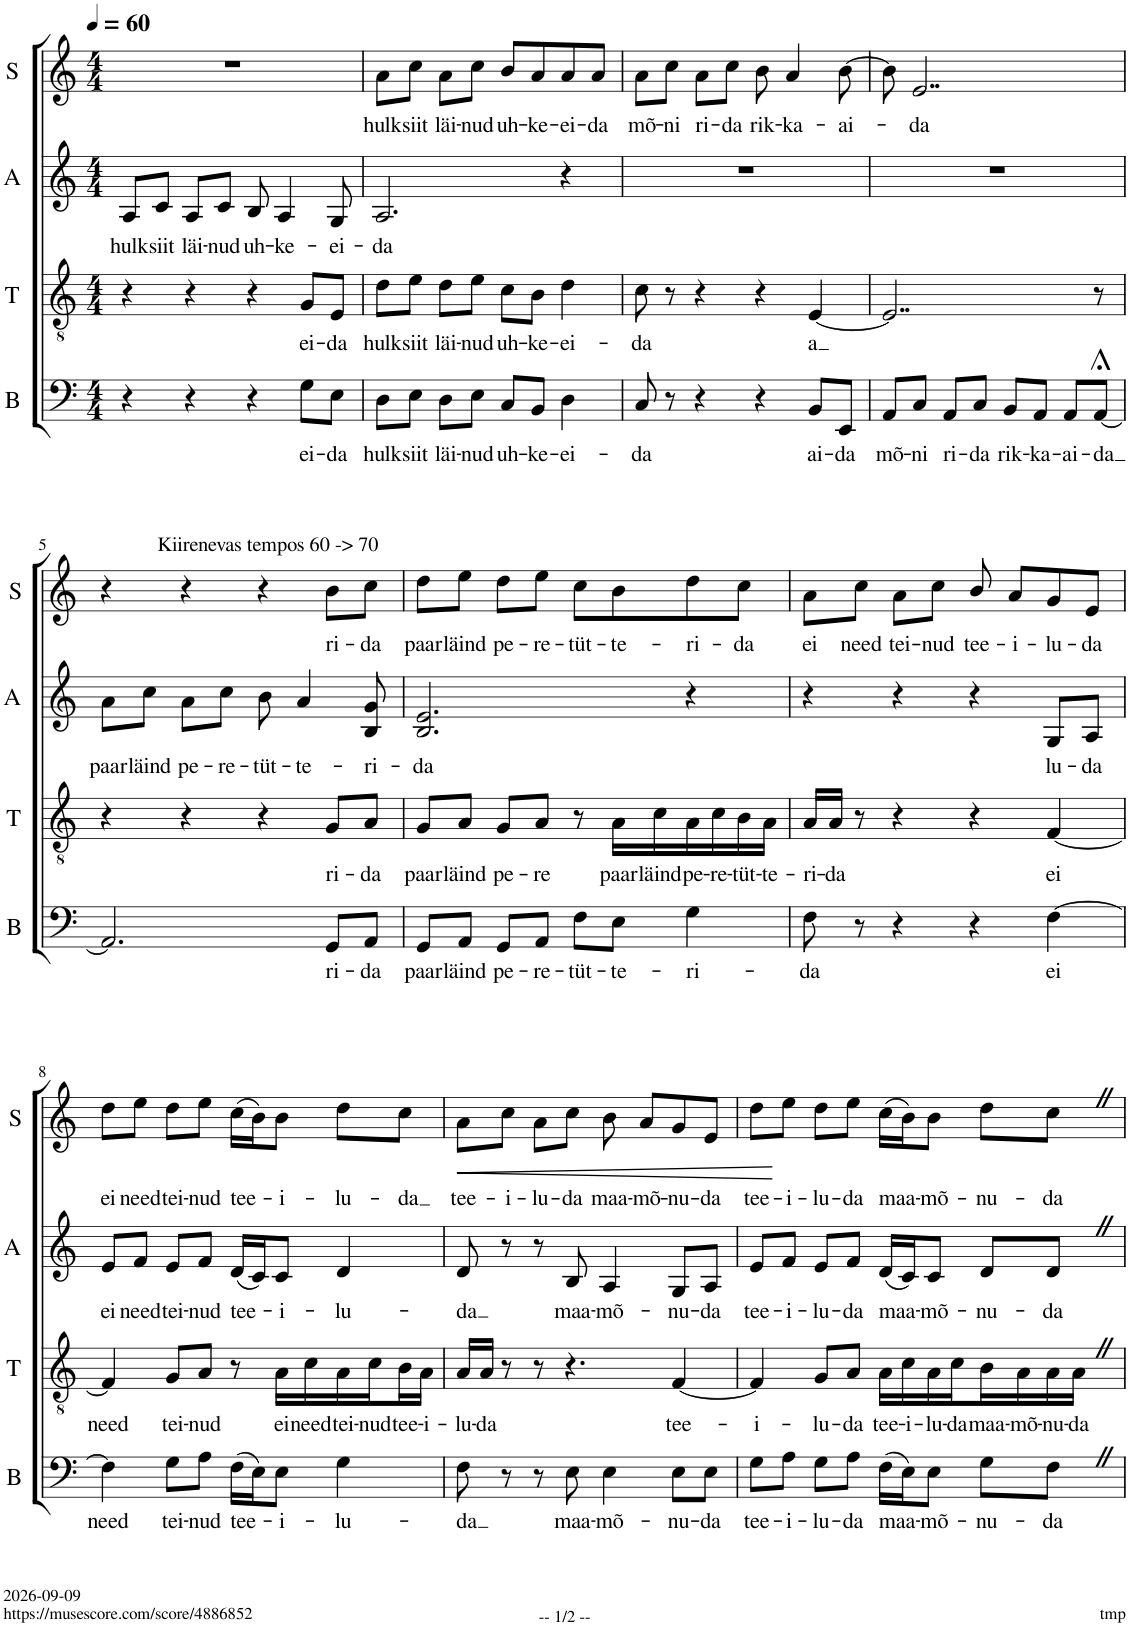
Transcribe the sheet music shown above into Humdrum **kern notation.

**kern	**text	**kern	**text	**kern	**text	**kern	**text	**dynam
*part4	*part4	*part3	*part3	*part2	*part2	*part1	*part1	*part1
*staff4	*staff4	*staff3	*staff3	*staff2	*staff2	*staff1	*staff1	*staff1
*I"B	*	*I"T	*	*I"A	*	*I"S	*	*
*I'B	*	*I'T	*	*I'A	*	*I'S	*	*
*clefF4	*	*clefGv2	*	*clefG2	*	*clefG2	*	*
*k[]	*	*k[]	*	*k[]	*	*k[]	*	*
*M4/4	*	*M4/4	*	*M4/4	*	*M4/4	*	*
*MM60	*	*MM60	*	*MM60	*	*MM60	*	*
=1	=1	=1	=1	=1	=1	=1	=1	=1
!	!	!	!	!	!LO:LY:b	!	!	!
4r	.	4r	.	8A/L	hulk	1r	.	.
!	!	!	!	!	!LO:LY:b	!	!	!
.	.	.	.	8c/J	siit	.	.	.
!	!	!	!	!	!LO:LY:b	!	!	!
4r	.	4r	.	8A/L	läi-	.	.	.
!	!	!	!	!	!LO:LY:b	!	!	!
.	.	.	.	8c/J	-nud	.	.	.
!	!	!	!	!	!LO:LY:b	!	!	!
4r	.	4r	.	8B/	uh-	.	.	.
!	!	!	!	!	!LO:LY:b	!	!	!
.	.	.	.	4A/	-ke-	.	.	.
!	!LO:LY:b	!	!LO:LY:b	!	!	!	!	!
8G\L	-ei-	8G/L	-ei-	.	.	.	.	.
!	!LO:LY:b	!	!LO:LY:b	!	!LO:LY:b	!	!	!
8E\J	-da	8E/J	-da	8G/	-ei-	.	.	.
=2	=2	=2	=2	=2	=2	=2	=2	=2
!	!LO:LY:b	!	!LO:LY:b	!	!LO:LY:b	!	!LO:LY:b	!
8D\L	hulk	8d\L	hulk	2.A/	-da	8a\L	hulk	.
!	!LO:LY:b	!	!LO:LY:b	!	!	!	!LO:LY:b	!
8E\J	siit	8e\J	siit	.	.	8cc\J	siit	.
!	!LO:LY:b	!	!LO:LY:b	!	!	!	!LO:LY:b	!
8D\L	läi-	8d\L	läi-	.	.	8a\L	läi-	.
!	!LO:LY:b	!	!LO:LY:b	!	!	!	!LO:LY:b	!
8E\J	-nud	8e\J	-nud	.	.	8cc\J	-nud	.
!	!LO:LY:b	!	!LO:LY:b	!	!	!	!LO:LY:b	!
8C/L	uh-	8c\L	uh-	.	.	8b/L	uh-	.
!	!LO:LY:b	!	!LO:LY:b	!	!	!	!LO:LY:b	!
8BB/J	-ke-	8B\J	-ke-	.	.	8a/	-ke-	.
!	!LO:LY:b	!	!LO:LY:b	!	!	!	!LO:LY:b	!
4D\	-ei-	4d\	-ei-	4r	.	8a/	-ei-	.
!	!	!	!	!	!	!	!LO:LY:b	!
.	.	.	.	.	.	8a/J	-da	.
=3	=3	=3	=3	=3	=3	=3	=3	=3
!	!LO:LY:b	!	!LO:LY:b	!	!	!	!LO:LY:b	!
8C/	-da	8c\	-da	1r	.	8a\L	mõ-	.
!	!	!	!	!	!	!	!LO:LY:b	!
8r	.	8r	.	.	.	8cc\J	-ni	.
!	!	!	!	!	!	!	!LO:LY:b	!
4r	.	4r	.	.	.	8a\L	ri-	.
!	!	!	!	!	!	!	!LO:LY:b	!
.	.	.	.	.	.	8cc\J	-da	.
!	!	!	!	!	!	!	!LO:LY:b	!
4r	.	4r	.	.	.	8b\	rik-	.
!	!	!	!	!	!	!	!LO:LY:b	!
.	.	.	.	.	.	4a/	-ka-	.
!	!LO:LY:b	!	!LO:LY:b	!	!	!	!	!
8BB/L	-ai-	[4E/	a	.	.	.	.	.
!	!LO:LY:b	!	!	!	!	!	!LO:LY:b	!
8EE/J	-da	.	.	.	.	[8b\	-ai-	.
=4	=4	=4	=4	=4	=4	=4	=4	=4
!	!LO:LY:b	!	!	!	!	!	!	!
8AA/L	mõ-	2..E/]	.	1r	.	8b\]	.	.
!	!LO:LY:b	!	!	!	!	!	!LO:LY:b	!
8C/J	-ni	.	.	.	.	2..e/	-da	.
!	!LO:LY:b	!	!	!	!	!	!	!
8AA/L	ri-	.	.	.	.	.	.	.
!	!LO:LY:b	!	!	!	!	!	!	!
8C/J	-da	.	.	.	.	.	.	.
!	!LO:LY:b	!	!	!	!	!	!	!
8BB/L	rik-	.	.	.	.	.	.	.
!	!LO:LY:b	!	!	!	!	!	!	!
8AA/J	-ka-	.	.	.	.	.	.	.
!	!LO:LY:b	!	!	!	!	!	!	!
8AA/L	-ai-	.	.	.	.	.	.	.
!	!LO:LY:b	!	!	!	!	!	!	!
[8AA;</J	-da	8r	.	.	.	.	.	.
!!LO:LB:g=z
=5	=5	=5	=5	=5	=5	=5	=5	=5
!	!	!	!	!	!	!LO:TX:a:t=Kiirenevas tempos 60 -> 70	!	!
!	!	!	!	!	!LO:LY:b	!	!	!
2.AA/]	.	4r	.	8a\L	paar	4r	.	.
!	!	!	!	!	!LO:LY:b	!	!	!
.	.	.	.	8cc\J	läind	.	.	.
!	!	!	!	!	!LO:LY:b	!	!	!
.	.	4r	.	8a\L	pe-	4r	.	.
!	!	!	!	!	!LO:LY:b	!	!	!
.	.	.	.	8cc\J	-re-	.	.	.
!	!	!	!	!	!LO:LY:b	!	!	!
.	.	4r	.	8b\	-tüt-	4r	.	.
!	!	!	!	!	!LO:LY:b	!	!	!
.	.	.	.	4a/	-te-	.	.	.
!	!LO:LY:b	!	!LO:LY:b	!	!	!	!LO:LY:b	!
8GG/L	-ri-	8G/L	-ri-	.	.	8b\L	-ri-	.
!	!LO:LY:b	!	!LO:LY:b	!	!LO:LY:b	!	!LO:LY:b	!
8AA/J	-da	8A/J	-da	8B/ 8g/	-ri-	8cc\J	-da	.
=6	=6	=6	=6	=6	=6	=6	=6	=6
!	!LO:LY:b	!	!LO:LY:b	!	!LO:LY:b	!	!LO:LY:b	!
8GG/L	paar	8G/L	paar	2.B/ 2.e/	-da	8dd\L	paar	.
!	!LO:LY:b	!	!LO:LY:b	!	!	!	!LO:LY:b	!
8AA/J	läind	8A/J	läind	.	.	8ee\J	läind	.
!	!LO:LY:b	!	!LO:LY:b	!	!	!	!LO:LY:b	!
8GG/L	pe-	8G/L	pe-	.	.	8dd\L	pe-	.
!	!LO:LY:b	!	!LO:LY:b	!	!	!	!LO:LY:b	!
8AA/J	-re-	8A/J	-re	.	.	8ee\J	-re-	.
!	!LO:LY:b	!	!	!	!	!	!LO:LY:b	!
8F\L	-tüt-	8r	.	.	.	8cc\L	-tüt-	.
!	!LO:LY:b	!	!LO:LY:b	!	!	!	!LO:LY:b	!
8E\J	-te-	16A\LL	paar	.	.	8b\	-te-	.
!	!	!	!LO:LY:b	!	!	!	!	!
.	.	16c\	läind	.	.	.	.	.
!	!LO:LY:b	!	!LO:LY:b	!	!	!	!LO:LY:b	!
4G\	-ri-	16A\	pe-	4r	.	8dd\	-ri-	.
!	!	!	!LO:LY:b	!	!	!	!	!
.	.	16c\	-re-	.	.	.	.	.
!	!	!	!LO:LY:b	!	!	!	!LO:LY:b	!
.	.	16B\	-tüt-	.	.	8cc\J	-da	.
!	!	!	!LO:LY:b	!	!	!	!	!
.	.	16A\JJ	-te-	.	.	.	.	.
=7	=7	=7	=7	=7	=7	=7	=7	=7
!	!LO:LY:b	!	!LO:LY:b	!	!	!	!LO:LY:b	!
8F\	-da	16A/LL	-ri-	4r	.	8a\L	ei	.
!	!	!	!LO:LY:b	!	!	!	!	!
.	.	16A/JJ	-da	.	.	.	.	.
!	!	!	!	!	!	!	!LO:LY:b	!
8r	.	8r	.	.	.	8cc\J	need	.
!	!	!	!	!	!	!	!LO:LY:b	!
4r	.	4r	.	4r	.	8a\L	tei-	.
!	!	!	!	!	!	!	!LO:LY:b	!
.	.	.	.	.	.	8cc\J	-nud	.
!	!	!	!	!	!	!	!LO:LY:b	!
4r	.	4r	.	4r	.	8b/	tee-	.
!	!	!	!	!	!	!	!LO:LY:b	!
.	.	.	.	.	.	8a/L	-i-	.
!	!LO:LY:b	!	!LO:LY:b	!	!LO:LY:b	!	!LO:LY:b	!
[4F\	-ei	[4F/	-ei	8G/L	-lu-	8g/	-lu-	.
!	!	!	!	!	!LO:LY:b	!	!LO:LY:b	!
.	.	.	.	8A/J	-da	8e/J	-da	.
!!LO:LB:g=z
=8	=8	=8	=8	=8	=8	=8	=8	=8
!	!LO:LY:b	!	!LO:LY:b	!	!LO:LY:b	!	!LO:LY:b	!
4F\]	need	4F/]	need	8e/L	ei	8dd\L	ei	.
!	!	!	!	!	!LO:LY:b	!	!LO:LY:b	!
.	.	.	.	8f/J	need	8ee\J	need	.
!	!LO:LY:b	!	!LO:LY:b	!	!LO:LY:b	!	!LO:LY:b	!
8G\L	tei-	8G/L	tei-	8e/L	tei-	8dd\L	tei-	.
!	!LO:LY:b	!	!LO:LY:b	!	!LO:LY:b	!	!LO:LY:b	!
8A\J	-nud	8A/J	-nud	8f/J	-nud	8ee\J	-nud	.
!	!LO:LY:b	!	!	!	!LO:LY:b	!	!LO:LY:b	!
(16F\LL	tee-	8r	.	(16d/LL	tee-	(16cc\LL	tee-	.
16E\J)	.	.	.	16c/J)	.	16b\J)	.	.
!	!LO:LY:b	!	!LO:LY:b	!	!LO:LY:b	!	!LO:LY:b	!
8E\J	-i-	16A\LL	ei	8c/J	-i-	8b\J	-i-	.
!	!	!	!LO:LY:b	!	!	!	!	!
.	.	16c\	need	.	.	.	.	.
!	!LO:LY:b	!	!LO:LY:b	!	!LO:LY:b	!	!LO:LY:b	!
4G\	-lu-	16A\	tei-	4d/	-lu-	8dd\L	-lu-	.
!	!	!	!LO:LY:b	!	!	!	!	!
.	.	16c\J	-nud	.	.	.	.	.
!	!	!	!LO:LY:b	!	!	!	!LO:LY:b	!
.	.	16B\L	tee-	.	.	8cc\J	-da	.
!	!	!	!LO:LY:b	!	!	!	!	!
.	.	16A\JJ	-i-	.	.	.	.	.
=9	=9	=9	=9	=9	=9	=9	=9	=9
!	!LO:LY:b	!	!LO:LY:b	!	!LO:LY:b	!	!LO:LY:b	!LO:HP:b
8F\	-da	16A/LL	-lu-	8d/	-da	8a\L	tee-	<
!	!	!	!LO:LY:b	!	!	!	!	!
.	.	16A/JJ	-da	.	.	.	.	.
!	!	!	!	!	!	!	!LO:LY:b	!
8r	.	8r	.	8r	.	8cc\J	-i-	.
!	!	!	!	!	!	!	!LO:LY:b	!
8r	.	8r	.	8r	.	8a\L	-lu-	.
!	!LO:LY:b	!	!	!	!LO:LY:b	!	!LO:LY:b	!
8E\	maa-	4.r	.	8B/	maa-	8cc\J	-da	.
!	!LO:LY:b	!	!	!	!LO:LY:b	!	!LO:LY:b	!
4E\	-mõ-	.	.	4A/	-mõ-	8b\	maa-	.
!	!	!	!	!	!	!	!LO:LY:b	!
.	.	.	.	.	.	8a/L	-mõ-	.
!	!LO:LY:b	!	!LO:LY:b	!	!LO:LY:b	!	!LO:LY:b	!
8E\L	-nu-	[4F/	tee-	8G/L	-nu-	8g/	-nu-	.
!	!LO:LY:b	!	!	!	!LO:LY:b	!	!LO:LY:b	!
8E\J	-da	.	.	8A/J	-da	8e/J	-da	.
=10	=10	=10	=10	=10	=10	=10	=10	=10
!	!LO:LY:b	!	!LO:LY:b	!	!LO:LY:b	!	!LO:LY:b	!
8G\L	tee-	4F/]	-i-	8e/L	tee-	8dd\L	tee-	.
!	!LO:LY:b	!	!	!	!LO:LY:b	!	!LO:LY:b	!
8A\J	-i-	.	.	8f/J	-i-	8ee\J	-i-	[
!	!LO:LY:b	!	!LO:LY:b	!	!LO:LY:b	!	!LO:LY:b	!
8G\L	-lu-	8G/L	-lu-	8e/L	-lu-	8dd\L	-lu-	.
!	!LO:LY:b	!	!LO:LY:b	!	!LO:LY:b	!	!LO:LY:b	!
8A\J	-da	8A/J	-da	8f/J	-da	8ee\J	-da	.
!	!LO:LY:b	!	!LO:LY:b	!	!LO:LY:b	!	!LO:LY:b	!
(16F\LL	maa-	16A\LL	tee-	(16d/LL	maa-	(16cc\LL	maa-	.
!	!	!	!LO:LY:b	!	!	!	!	!
16E\J)	.	16c\	-i-	16c/J)	.	16b\J)	.	.
!	!LO:LY:b	!	!LO:LY:b	!	!LO:LY:b	!	!LO:LY:b	!
8E\J	-mõ-	16A\	-lu-	8c/J	-mõ-	8b\J	-mõ-	.
!	!	!	!LO:LY:b	!	!	!	!	!
.	.	16c\J	-da	.	.	.	.	.
!	!LO:LY:b	!	!LO:LY:b	!	!LO:LY:b	!	!LO:LY:b	!
8G\L	-nu-	16B\L	maa-	8d/L	-nu-	8dd\L	-nu-	.
!	!	!	!LO:LY:b	!	!	!	!	!
.	.	16A\	-mõ-	.	.	.	.	.
!	!LO:LY:b	!	!LO:LY:b	!	!LO:LY:b	!	!LO:LY:b	!
8FZ\J	-da	16A\	-nu-	8dZ/J	-da	8ccZ\J	-da	.
!	!	!	!LO:LY:b	!	!	!	!	!
.	.	16AZ\JJ	-da	.	.	.	.	.
=	=	=	=	=	=	=	=	=
*-	*-	*-	*-	*-	*-	*-	*-	*-
